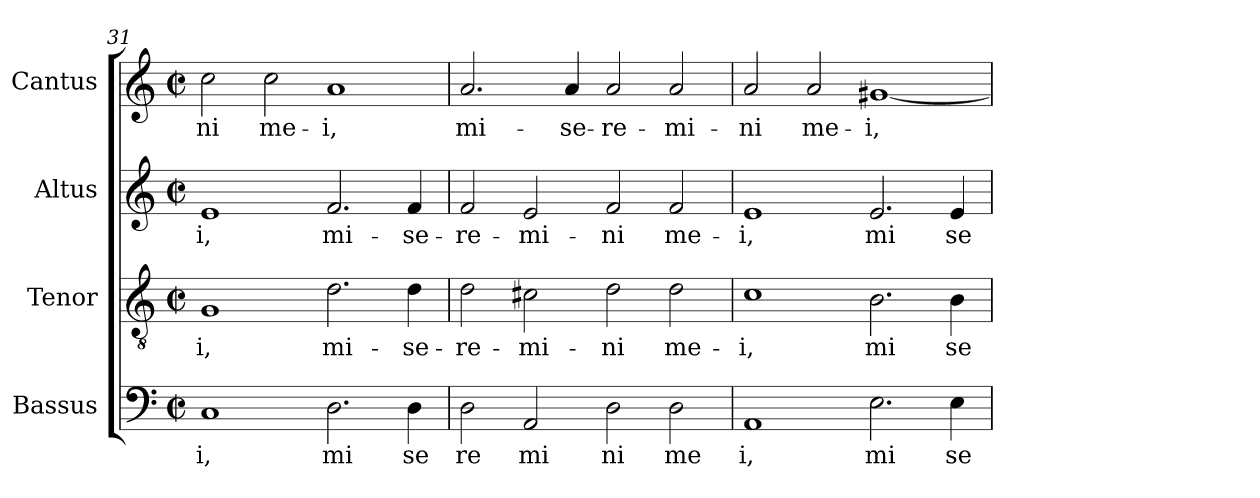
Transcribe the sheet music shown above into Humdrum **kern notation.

**kern	**text	**kern	**text	**kern	**text	**kern	**text
*part4	*part4	*part3	*part3	*part2	*part2	*part1	*part1
*staff4	*staff4	*staff3	*staff3	*staff2	*staff2	*staff1	*staff1
*I"Bassus	*	*I"Tenor	*	*I"Altus	*	*I"Cantus	*
*clefF4	*	*clefGv2	*	*clefG2	*	*clefG2	*
*M2/2	*	*M2/2	*	*M2/2	*	*M2/2	*
*met(c|)	*	*met(c|)	*	*met(c|)	*	*met(c|)	*
=31	=31	=31	=31	=31	=31	=31	=31
!	!LO:LY:b:cj	!	!LO:LY:b:cj	!	!LO:LY:b:cj	!	!LO:LY:b:cj
1C	i,	1G	-i,	1e	-i,	2cc\	-ni
!	!	!	!	!	!	!	!LO:LY:b:cj
.	.	.	.	.	.	2cc\	me-
!	!LO:LY:b:cj	!	!LO:LY:b:cj	!	!LO:LY:b:cj	!	!LO:LY:b:cj
2.D\	mi	2.d\	mi-	2.f/	mi-	1a	-i,
!	!LO:LY:b:cj	!	!LO:LY:b:cj	!	!LO:LY:b:cj	!	!
4D\	se	4d\	-se-	4f/	-se-	.	.
=32	=32	=32	=32	=32	=32	=32	=32
!	!LO:LY:b:cj	!	!LO:LY:b:cj	!	!LO:LY:b:cj	!	!LO:LY:b:cj
2D\	re	2d\	-re-	2f/	-re-	2.a/	mi-
!	!LO:LY:b:cj	!	!LO:LY:b:cj	!	!LO:LY:b:cj	!	!
2AA/	mi	2c#X\	-mi-	2e/	-mi-	.	.
!	!	!	!	!	!	!	!LO:LY:b:cj
.	.	.	.	.	.	4a/	-se-
!	!LO:LY:b:cj	!	!LO:LY:b:cj	!	!LO:LY:b:cj	!	!LO:LY:b:cj
2D\	ni	2d\	-ni	2f/	-ni	2a/	-re-
!	!LO:LY:b:cj	!	!LO:LY:b:cj	!	!LO:LY:b:cj	!	!LO:LY:b:cj
2D\	me	2d\	me-	2f/	me-	2a/	-mi-
!!LO:PB:g=z
=33	=33	=33	=33	=33	=33	=33	=33
!	!LO:LY:b:cj	!	!LO:LY:b:cj	!	!LO:LY:b:cj	!	!LO:LY:b:cj
1AA	i,	1c	-i,	1e	-i,	2a/	-ni
!	!	!	!	!	!	!	!LO:LY:b:cj
.	.	.	.	.	.	2a/	me-
!	!LO:LY:b:cj	!	!LO:LY:b:cj	!	!LO:LY:b:cj	!	!LO:LY:b:rj
2.E\	mi	2.B\	mi	2.e/	mi	[<1g#X	-i,
!	!LO:LY:b:cj	!	!LO:LY:b:cj	!	!LO:LY:b:cj	!	!
4E\	se	4B\	se	4e/	se	.	.
=	=	=	=	=	=	=	=
*-	*-	*-	*-	*-	*-	*-	*-
